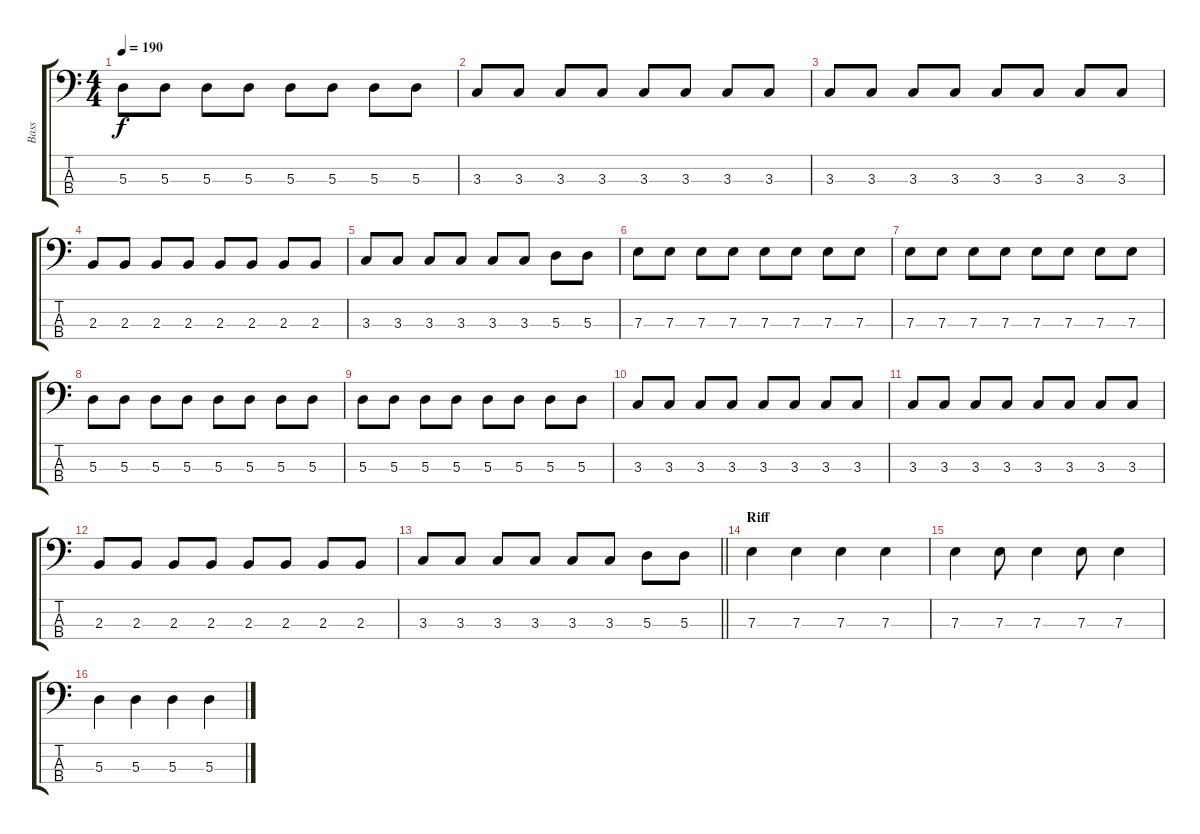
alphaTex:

\track ("Bass" "Bass") {instrument electricbassfinger}
\staff {score tabs}
\tuning (G2 D2 A1 E1) {hide}
\ts (4 4)
\tempo 190
\clef f4
\ks c
5.3.8{dy f} 5.3.8 5.3.8 5.3.8 5.3.8 5.3.8 5.3.8 5.3.8 |
3.3.8 3.3.8 3.3.8 3.3.8 3.3.8 3.3.8 3.3.8 3.3.8 |
3.3.8 3.3.8 3.3.8 3.3.8 3.3.8 3.3.8 3.3.8 3.3.8 |
2.3.8 2.3.8 2.3.8 2.3.8 2.3.8 2.3.8 2.3.8 2.3.8 |
3.3.8 3.3.8 3.3.8 3.3.8 3.3.8 3.3.8 5.3.8 5.3.8 |
7.3.8 7.3.8 7.3.8 7.3.8 7.3.8 7.3.8 7.3.8 7.3.8 |
7.3.8 7.3.8 7.3.8 7.3.8 7.3.8 7.3.8 7.3.8 7.3.8 |
5.3.8 5.3.8 5.3.8 5.3.8 5.3.8 5.3.8 5.3.8 5.3.8 |
5.3.8 5.3.8 5.3.8 5.3.8 5.3.8 5.3.8 5.3.8 5.3.8 |
3.3.8 3.3.8 3.3.8 3.3.8 3.3.8 3.3.8 3.3.8 3.3.8 |
3.3.8 3.3.8 3.3.8 3.3.8 3.3.8 3.3.8 3.3.8 3.3.8 |
2.3.8 2.3.8 2.3.8 2.3.8 2.3.8 2.3.8 2.3.8 2.3.8 |
\barLineRight lightlight
3.3.8 3.3.8 3.3.8 3.3.8 3.3.8 3.3.8 5.3.8 5.3.8 |
\section ("" "Riff")
7.3.4 7.3.4 7.3.4 7.3.4 |
7.3.4 7.3.8 7.3.4 7.3.8 7.3.4 |
5.3.4 5.3.4 5.3.4 5.3.4
